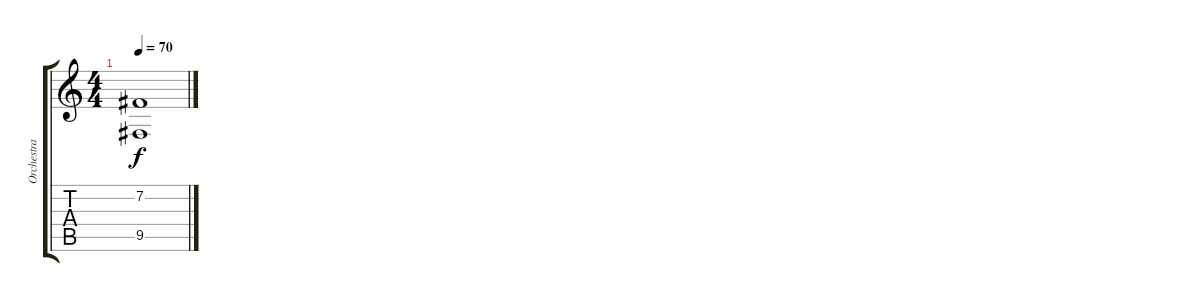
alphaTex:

\track ("Orchestra" "Orchestra") {instrument stringensemble1}
\staff {score tabs}
\tuning (E4 B3 G3 D3 A2 E2) {hide}
\ts (4 4)
\tempo 70
\clef g2
\ks c
(7.2 9.5).1{dy f}
